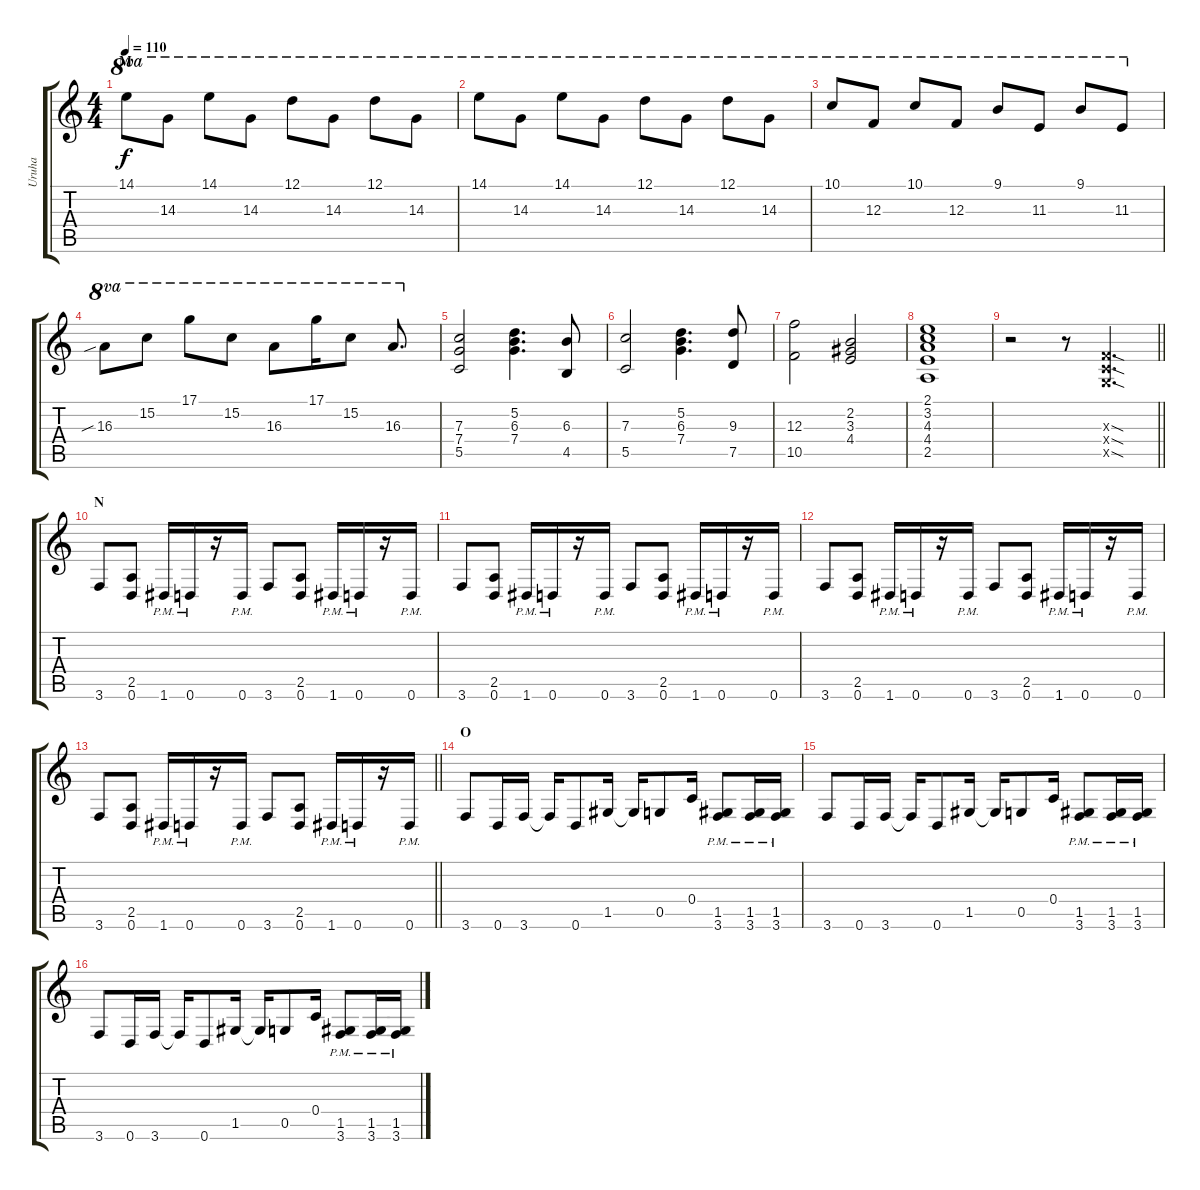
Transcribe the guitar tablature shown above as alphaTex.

\track ("Uruha" "Uruha") {instrument distortionguitar}
\staff {score tabs}
\tuning (D4 A3 F3 C3 G2 D2) {hide}
\ts (4 4)
\section ("" "M")
\tempo 110
\clef g2
\ks c
14.1.8{ot 8va dy f} 14.3.8{ot 8va} 14.1.8{ot 8va} 14.3.8{ot 8va} 12.1.8{ot 8va} 14.3.8{ot 8va} 12.1.8{ot 8va} 14.3.8{ot 8va} |
14.1.8{ot 8va} 14.3.8{ot 8va} 14.1.8{ot 8va} 14.3.8{ot 8va} 12.1.8{ot 8va} 14.3.8{ot 8va} 12.1.8{ot 8va} 14.3.8{ot 8va} |
10.1.8{ot 8va} 12.3.8{ot 8va} 10.1.8{ot 8va} 12.3.8{ot 8va} 9.1.8{ot 8va} 11.3.8{ot 8va} 9.1.8{ot 8va} 11.3.8{ot 8va} |
16.3{sib}.8{ot 8va} 15.2.8{ot 8va} 17.1.8{ot 8va} 15.2.8{ot 8va} 16.3.8{ot 8va} 17.1.16{ot 8va} 15.2.8{ot 8va} 16.3.8{d ot 8va} |
(7.3 7.4 5.5).2 (5.2 6.3 7.4).4{d} (6.3 4.5).8 |
(7.3 5.5).2 (5.2 6.3 7.4).4{d} (9.3 7.5).8 |
(12.3 10.5).2 (2.2 3.3 4.4).2 |
(2.1 3.2 4.3 4.4 2.5).1 |
\barLineRight lightlight
r.2 r.8 (0.3{sod x} 0.4{sod x} 0.5{sod x}).4{d} |
\section ("" "N")
3.6.8 (2.5 0.6).8 1.6{pm}.16 0.6{pm}.16 r.16 0.6{pm}.16 3.6.8 (2.5 0.6).8 1.6{pm}.16 0.6{pm}.16 r.16 0.6{pm}.16 |
3.6.8 (2.5 0.6).8 1.6{pm}.16 0.6{pm}.16 r.16 0.6{pm}.16 3.6.8 (2.5 0.6).8 1.6{pm}.16 0.6{pm}.16 r.16 0.6{pm}.16 |
3.6.8 (2.5 0.6).8 1.6{pm}.16 0.6{pm}.16 r.16 0.6{pm}.16 3.6.8 (2.5 0.6).8 1.6{pm}.16 0.6{pm}.16 r.16 0.6{pm}.16 |
\barLineRight lightlight
3.6.8 (2.5 0.6).8 1.6{pm}.16 0.6{pm}.16 r.16 0.6{pm}.16 3.6.8 (2.5 0.6).8 1.6{pm}.16 0.6{pm}.16 r.16 0.6{pm}.16 |
\section ("" "O")
3.6.8 0.6.16 3.6.16 3.6{t}.16 0.6.8 1.5.16 1.5{t}.16 0.5.8 0.4.16 (1.5{pm} 3.6{pm}).8 (1.5{pm} 3.6{pm}).16 (1.5{pm} 3.6{pm}).16 |
3.6.8 0.6.16 3.6.16 3.6{t}.16 0.6.8 1.5.16 1.5{t}.16 0.5.8 0.4.16 (1.5{pm} 3.6{pm}).8 (1.5{pm} 3.6{pm}).16 (1.5{pm} 3.6{pm}).16 |
3.6.8 0.6.16 3.6.16 3.6{t}.16 0.6.8 1.5.16 1.5{t}.16 0.5.8 0.4.16 (1.5{pm} 3.6{pm}).8 (1.5{pm} 3.6{pm}).16 (1.5{pm} 3.6{pm}).16
